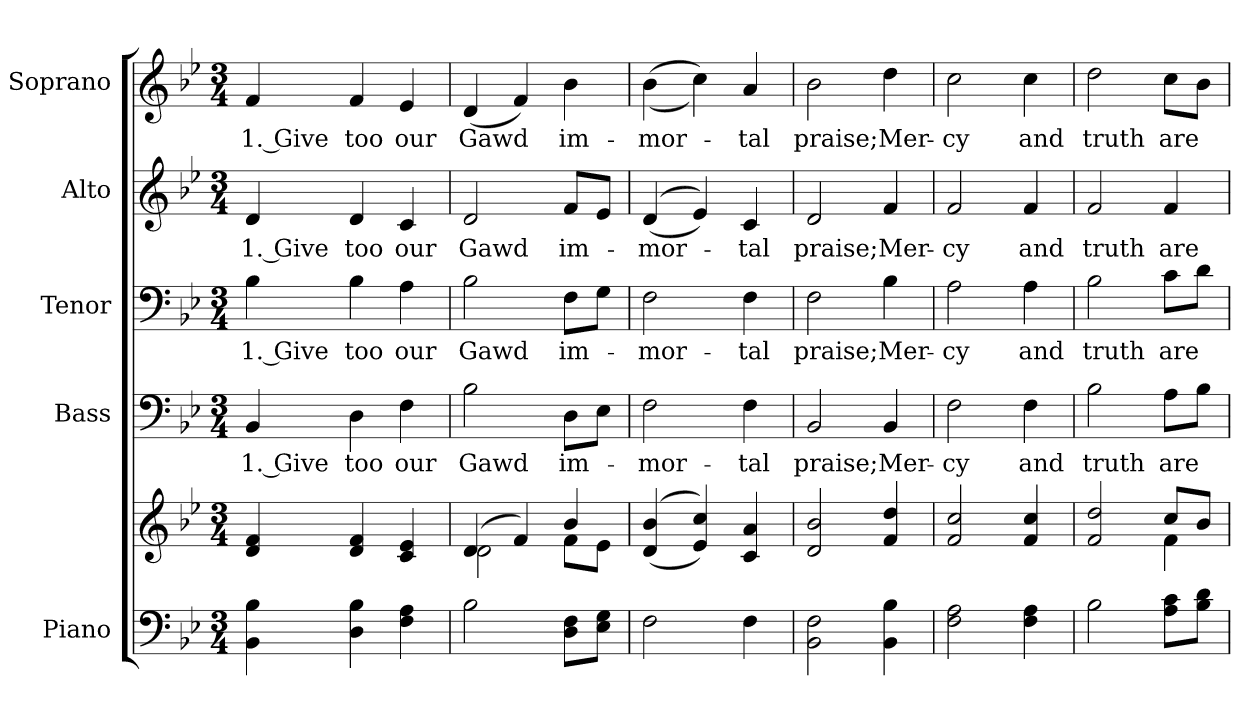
**kern	**kern	**kern	**text	**kern	**text	**kern	**text	**kern	**text
*part5	*part5	*part4	*part4	*part3	*part3	*part2	*part2	*part1	*part1
*staff6	*staff5	*staff4	*staff4	*staff3	*staff3	*staff2	*staff2	*staff1	*staff1
*I"Piano	*	*I"Bass	*	*I"Tenor	*	*I"Alto	*	*I"Soprano	*
*I'Pno.	*	*I'B.	*	*I'T.	*	*I'A.	*	*I'S.	*
!!LO:PB:g=z
*clefF4	*clefG2	*clefF4	*	*clefF4	*	*clefG2	*	*clefG2	*
*k[b-e-]	*k[b-e-]	*k[b-e-]	*	*k[b-e-]	*	*k[b-e-]	*	*k[b-e-]	*
*B-:	*B-:	*B-:	*	*B-:	*	*B-:	*	*B-:	*
*M3/4	*M3/4	*M3/4	*	*M3/4	*	*M3/4	*	*M3/4	*
*MM150	*MM150	*MM150	*	*MM150	*	*MM150	*	*MM150	*
=1	=1	=1	=1	=1	=1	=1	=1	=1	=1
!	!	!	!LO:LY:b:color=#000000	!	!	!	!	!	!
!	!	!	!	!	!LO:LY:b:color=#000000	!	!	!	!
!	!	!	!	!	!	!	!LO:LY:b:color=#000000	!	!
!	!	!	!	!	!	!	!	!	!LO:LY:b:color=#000000
4BB-i\ 4B-i	4di/ 4fi	4BB-i/	1. Give	4B-i\	1. Give	4di/	1. Give	4fi/	1. Give
!	!	!	!LO:LY:b:color=#000000	!	!	!	!	!	!
!	!	!	!	!	!LO:LY:b:color=#000000	!	!	!	!
!	!	!	!	!	!	!	!LO:LY:b:color=#000000	!	!
!	!	!	!	!	!	!	!	!	!LO:LY:b:color=#000000
4Di\ 4B-i	4di/ 4fi	4Di\	too	4B-i\	too	4di/	too	4fi/	too
!	!	!	!LO:LY:b:color=#000000	!	!	!	!	!	!
!	!	!	!	!	!LO:LY:b:color=#000000	!	!	!	!
!	!	!	!	!	!	!	!LO:LY:b:color=#000000	!	!
!	!	!	!	!	!	!	!	!	!LO:LY:b:color=#000000
4Fi\ 4Ai	4ci/ 4e-i	4Fi\	our	4Ai\	our	4ci/	our	4e-i/	our
=2	=2	=2	=2	=2	=2	=2	=2	=2	=2
*	*^	*	*	*	*	*	*	*	*
!	!	!	!	!LO:LY:b:color=#000000	!	!	!	!	!	!
!	!	!	!	!	!	!LO:LY:b:color=#000000	!	!	!	!
!	!	!	!	!	!	!	!	!LO:LY:b:color=#000000	!	!
!	!	!	!	!	!	!	!	!	!	!LO:LY:b:color=#000000
2B-i\	(4di/	2di\	2B-i\	Gawd	2B-i\	Gawd	2di/	Gawd	(4di/	Gawd
.	4fi/)	.	.	.	.	.	.	.	4fi/)	.
!	!	!	!	!LO:LY:b:color=#000000	!	!	!	!	!	!
!	!	!	!	!	!	!LO:LY:b:color=#000000	!	!	!	!
!	!	!	!	!	!	!	!	!LO:LY:b:color=#000000	!	!
!	!	!	!	!	!	!	!	!	!	!LO:LY:b:color=#000000
8Di\ 8FiL	4b-i/	8fi\L	8Di\L	im-	8Fi\L	im-	8fi/L	im-	4b-i\	im-
8E-i\ 8GiJ	.	8e-i\J	8E-i\J	.	8Gi\J	.	8e-i/J	.	.	.
*	*v	*v	*	*	*	*	*	*	*	*
=3	=3	=3	=3	=3	=3	=3	=3	=3	=3
*	*^	*	*	*	*	*	*	*	*
!	!	!	!	!LO:LY:b:color=#000000	!	!	!	!	!	!
*	*v	*v	*	*	*	*	*	*	*	*
*	*^	*	*	*	*	*	*	*	*
!	!	!	!	!	!	!LO:LY:b:color=#000000	!	!	!	!
*	*v	*v	*	*	*	*	*	*	*	*
*	*^	*	*	*	*	*	*	*	*
!	!	!	!	!	!	!	!	!LO:LY:b:color=#000000	!	!
*	*v	*v	*	*	*	*	*	*	*	*
*	*^	*	*	*	*	*	*	*	*
!	!	!	!	!	!	!	!	!	!	!LO:LY:b:color=#000000
*	*v	*v	*	*	*	*	*	*	*	*
2Fi\	((4di/ 4b-i	2Fi\	-mor-	2Fi\	-mor-	((4di/	-mor-	((4b-i\	-mor-
.	4e-i/ 4cci))	.	.	.	.	4e-i/))	.	4cci\))	.
!	!	!	!LO:LY:b:color=#000000	!	!	!	!	!	!
!	!	!	!	!	!LO:LY:b:color=#000000	!	!	!	!
!	!	!	!	!	!	!	!LO:LY:b:color=#000000	!	!
!	!	!	!	!	!	!	!	!	!LO:LY:b:color=#000000
4Fi\	4ci/ 4ai	4Fi\	-tal	4Fi\	-tal	4ci/	-tal	4ai/	-tal
!!LO:PB:g=z
=4	=4	=4	=4	=4	=4	=4	=4	=4	=4
!	!	!	!LO:LY:b:color=#000000	!	!	!	!	!	!
!	!	!	!	!	!LO:LY:b:color=#000000	!	!	!	!
!	!	!	!	!	!	!	!LO:LY:b:color=#000000	!	!
!	!	!	!	!	!	!	!	!	!LO:LY:b:color=#000000
2BB-i\ 2Fi	2di/ 2b-i	2BB-i/	praise;	2Fi\	praise;	2di/	praise;	2b-i\	praise;
!	!	!	!LO:LY:b:color=#000000	!	!	!	!	!	!
!	!	!	!	!	!LO:LY:b:color=#000000	!	!	!	!
!	!	!	!	!	!	!	!LO:LY:b:color=#000000	!	!
!	!	!	!	!	!	!	!	!	!LO:LY:b:color=#000000
4BB-i\ 4B-i	4fi/ 4ddi	4BB-i/	Mer-	4B-i\	Mer-	4fi/	Mer-	4ddi\	Mer-
=5	=5	=5	=5	=5	=5	=5	=5	=5	=5
!	!	!	!LO:LY:b:color=#000000	!	!	!	!	!	!
!	!	!	!	!	!LO:LY:b:color=#000000	!	!	!	!
!	!	!	!	!	!	!	!LO:LY:b:color=#000000	!	!
!	!	!	!	!	!	!	!	!	!LO:LY:b:color=#000000
2Fi\ 2Ai	2fi/ 2cci	2Fi\	-cy	2Ai\	-cy	2fi/	-cy	2cci\	-cy
!	!	!	!LO:LY:b:color=#000000	!	!	!	!	!	!
!	!	!	!	!	!LO:LY:b:color=#000000	!	!	!	!
!	!	!	!	!	!	!	!LO:LY:b:color=#000000	!	!
!	!	!	!	!	!	!	!	!	!LO:LY:b:color=#000000
4Fi\ 4Ai	4fi/ 4cci	4Fi\	and	4Ai\	and	4fi/	and	4cci\	and
=6	=6	=6	=6	=6	=6	=6	=6	=6	=6
*	*^	*	*	*	*	*	*	*	*
!	!	!	!	!LO:LY:b:color=#000000	!	!	!	!	!	!
!	!	!	!	!	!	!LO:LY:b:color=#000000	!	!	!	!
!	!	!	!	!	!	!	!	!LO:LY:b:color=#000000	!	!
!	!	!	!	!	!	!	!	!	!	!LO:LY:b:color=#000000
2B-i\	2fi/ 2ddi	2ryy	2B-i\	truth	2B-i\	truth	2fi/	truth	2ddi\	truth
!	!	!	!	!LO:LY:b:color=#000000	!	!	!	!	!	!
!	!	!	!	!	!	!LO:LY:b:color=#000000	!	!	!	!
!	!	!	!	!	!	!	!	!LO:LY:b:color=#000000	!	!
!	!	!	!	!	!	!	!	!	!	!LO:LY:b:color=#000000
8Ai\ 8ciL	8cci/L	4fi\	8Ai\L	are	8ci\L	are	4fi/	are	8cci\L	are
8B-i\ 8diJ	8b-i/J	.	8B-i\J	.	8di\J	.	.	.	8b-i\J	.
*	*v	*v	*	*	*	*	*	*	*	*
=	=	=	=	=	=	=	=	=	=
*-	*-	*-	*-	*-	*-	*-	*-	*-	*-
